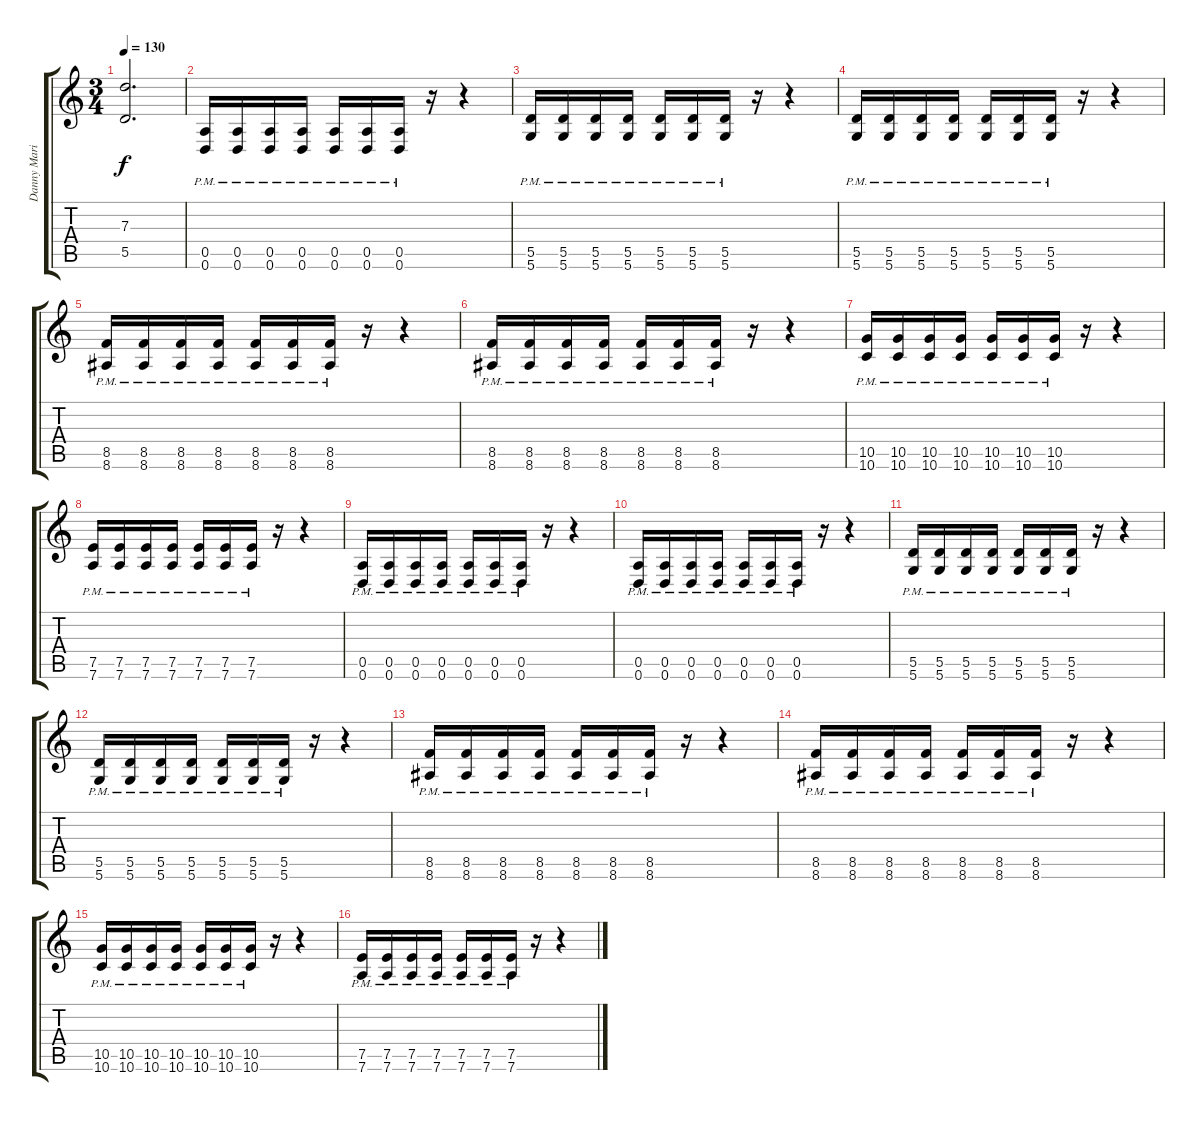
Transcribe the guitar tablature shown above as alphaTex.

\track ("Danny Marino" "Danny Mari") {instrument distortionguitar}
\staff {score tabs}
\tuning (E4 B3 G3 D3 A2 D2) {hide}
\ts (3 4)
\tempo 130
\clef g2
\ks c
(7.3 5.5).2{d dy f} |
(0.5{pm} 0.6{pm}).16 (0.5{pm} 0.6{pm}).16 (0.5{pm} 0.6{pm}).16 (0.5{pm} 0.6{pm}).16 (0.5{pm} 0.6{pm}).16 (0.5{pm} 0.6{pm}).16 (0.5{pm} 0.6{pm}).16 r.16 r.4 |
(5.5{pm} 5.6{pm}).16 (5.5{pm} 5.6{pm}).16 (5.5{pm} 5.6{pm}).16 (5.5{pm} 5.6{pm}).16 (5.5{pm} 5.6{pm}).16 (5.5{pm} 5.6{pm}).16 (5.5{pm} 5.6{pm}).16 r.16 r.4 |
(5.5{pm} 5.6{pm}).16 (5.5{pm} 5.6{pm}).16 (5.5{pm} 5.6{pm}).16 (5.5{pm} 5.6{pm}).16 (5.5{pm} 5.6{pm}).16 (5.5{pm} 5.6{pm}).16 (5.5{pm} 5.6{pm}).16 r.16 r.4 |
(8.5{pm} 8.6{pm}).16 (8.5{pm} 8.6{pm}).16 (8.5{pm} 8.6{pm}).16 (8.5{pm} 8.6{pm}).16 (8.5{pm} 8.6{pm}).16 (8.5{pm} 8.6{pm}).16 (8.5{pm} 8.6{pm}).16 r.16 r.4 |
(8.5{pm} 8.6{pm}).16 (8.5{pm} 8.6{pm}).16 (8.5{pm} 8.6{pm}).16 (8.5{pm} 8.6{pm}).16 (8.5{pm} 8.6{pm}).16 (8.5{pm} 8.6{pm}).16 (8.5{pm} 8.6{pm}).16 r.16 r.4 |
(10.5{pm} 10.6{pm}).16 (10.5{pm} 10.6{pm}).16 (10.5{pm} 10.6{pm}).16 (10.5{pm} 10.6{pm}).16 (10.5{pm} 10.6{pm}).16 (10.5{pm} 10.6{pm}).16 (10.5{pm} 10.6{pm}).16 r.16 r.4 |
(7.5{pm} 7.6{pm}).16 (7.5{pm} 7.6{pm}).16 (7.5{pm} 7.6{pm}).16 (7.5{pm} 7.6{pm}).16 (7.5{pm} 7.6{pm}).16 (7.5{pm} 7.6{pm}).16 (7.5{pm} 7.6{pm}).16 r.16 r.4 |
(0.5{pm} 0.6{pm}).16 (0.5{pm} 0.6{pm}).16 (0.5{pm} 0.6{pm}).16 (0.5{pm} 0.6{pm}).16 (0.5{pm} 0.6{pm}).16 (0.5{pm} 0.6{pm}).16 (0.5{pm} 0.6{pm}).16 r.16 r.4 |
(0.5{pm} 0.6{pm}).16 (0.5{pm} 0.6{pm}).16 (0.5{pm} 0.6{pm}).16 (0.5{pm} 0.6{pm}).16 (0.5{pm} 0.6{pm}).16 (0.5{pm} 0.6{pm}).16 (0.5{pm} 0.6{pm}).16 r.16 r.4 |
(5.5{pm} 5.6{pm}).16 (5.5{pm} 5.6{pm}).16 (5.5{pm} 5.6{pm}).16 (5.5{pm} 5.6{pm}).16 (5.5{pm} 5.6{pm}).16 (5.5{pm} 5.6{pm}).16 (5.5{pm} 5.6{pm}).16 r.16 r.4 |
(5.5{pm} 5.6{pm}).16 (5.5{pm} 5.6{pm}).16 (5.5{pm} 5.6{pm}).16 (5.5{pm} 5.6{pm}).16 (5.5{pm} 5.6{pm}).16 (5.5{pm} 5.6{pm}).16 (5.5{pm} 5.6{pm}).16 r.16 r.4 |
(8.5{pm} 8.6{pm}).16 (8.5{pm} 8.6{pm}).16 (8.5{pm} 8.6{pm}).16 (8.5{pm} 8.6{pm}).16 (8.5{pm} 8.6{pm}).16 (8.5{pm} 8.6{pm}).16 (8.5{pm} 8.6{pm}).16 r.16 r.4 |
(8.5{pm} 8.6{pm}).16 (8.5{pm} 8.6{pm}).16 (8.5{pm} 8.6{pm}).16 (8.5{pm} 8.6{pm}).16 (8.5{pm} 8.6{pm}).16 (8.5{pm} 8.6{pm}).16 (8.5{pm} 8.6{pm}).16 r.16 r.4 |
(10.5{pm} 10.6{pm}).16 (10.5{pm} 10.6{pm}).16 (10.5{pm} 10.6{pm}).16 (10.5{pm} 10.6{pm}).16 (10.5{pm} 10.6{pm}).16 (10.5{pm} 10.6{pm}).16 (10.5{pm} 10.6{pm}).16 r.16 r.4 |
(7.5{pm} 7.6{pm}).16 (7.5{pm} 7.6{pm}).16 (7.5{pm} 7.6{pm}).16 (7.5{pm} 7.6{pm}).16 (7.5{pm} 7.6{pm}).16 (7.5{pm} 7.6{pm}).16 (7.5{pm} 7.6{pm}).16 r.16 r.4
